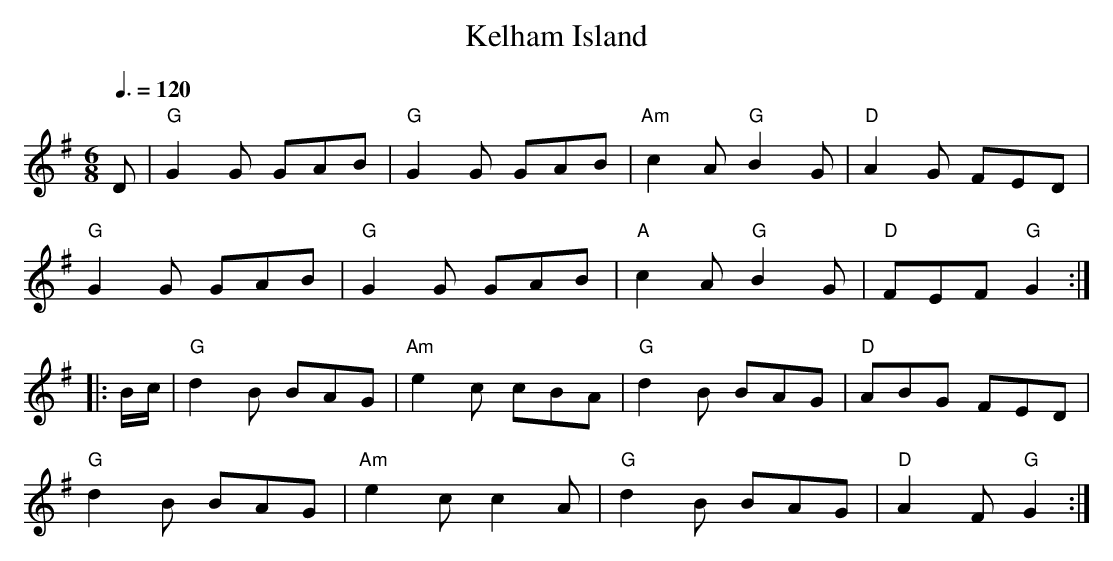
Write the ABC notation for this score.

X:1
T:Kelham Island
M:6/8
Q:3/8=120
K:G
D|"G"G2G GAB|"G"G2G GAB|"Am"c2A "G"B2G|"D"A2G FED|
"G"G2G GAB|"G"G2G GAB|"A"c2A "G"B2G|"D"FEF "G"G2:|
|:B/2c/2|"G"d2B BAG|"Am"e2c cBA|"G"d2B BAG|"D"ABG FED|
"G"d2B BAG|"Am"e2c c2A|"G"d2B BAG|"D"A2F "G"G2:|
